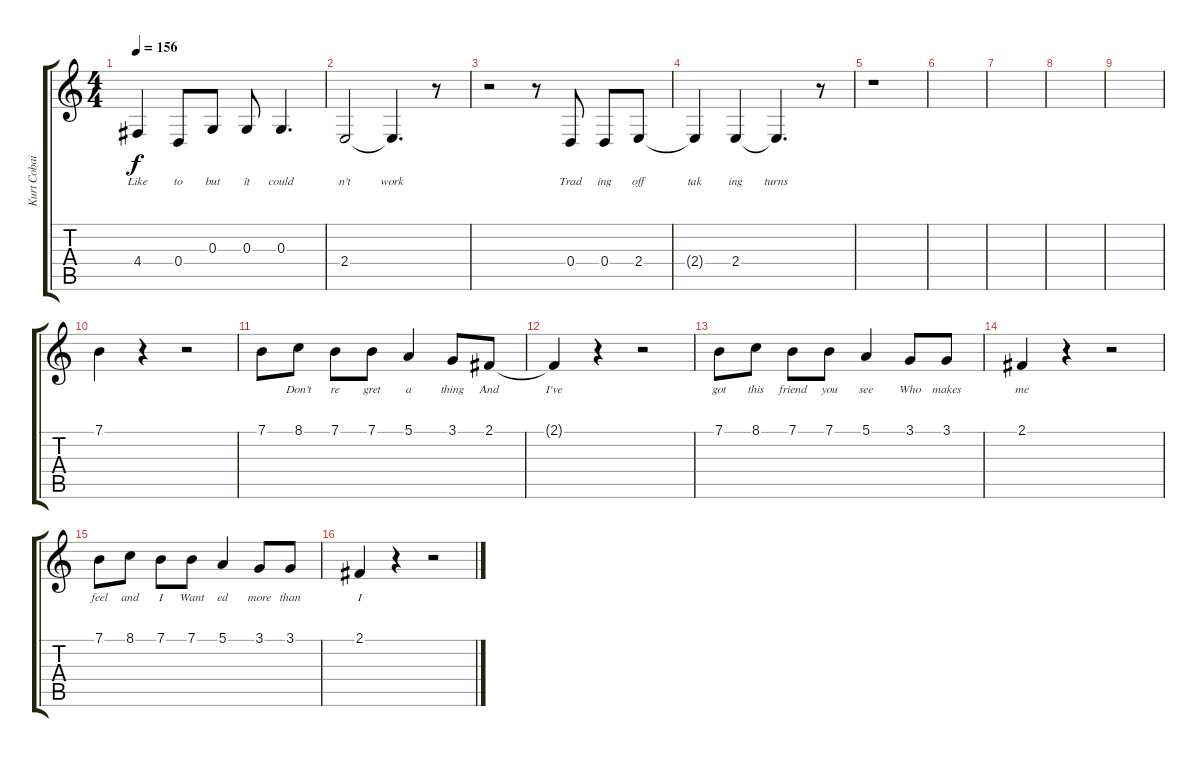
\track ("Kurt Cobain - Voice" "Kurt Cobai") {instrument baritonesax}
\staff {score tabs}
\tuning (E4 B3 G3 D3 A2 E2) {hide}
\ts (4 4)
\tempo 156
\clef g2
\ks c
4.4{t}.4{lyrics (0 "Like") lyrics (1 "") lyrics (2 "") lyrics (3 "") lyrics (4 "") dy f} 0.4.8{lyrics (0 "to") lyrics (1 "") lyrics (2 "") lyrics (3 "") lyrics (4 "")} 0.3.8{lyrics (0 "but") lyrics (1 "") lyrics (2 "") lyrics (3 "") lyrics (4 "")} 0.3.8{lyrics (0 "it") lyrics (1 "") lyrics (2 "") lyrics (3 "") lyrics (4 "")} 0.3.4{d lyrics (0 "could") lyrics (1 "") lyrics (2 "") lyrics (3 "") lyrics (4 "")} |
2.4.2{lyrics (0 "n't") lyrics (1 "") lyrics (2 "") lyrics (3 "") lyrics (4 "")} 2.4{t}.4{d lyrics (0 "work") lyrics (1 "") lyrics (2 "") lyrics (3 "") lyrics (4 "")} r.8 |
r.2 r.8 0.4.8{lyrics (0 "Trad") lyrics (1 "") lyrics (2 "") lyrics (3 "") lyrics (4 "")} 0.4.8{lyrics (0 "ing") lyrics (1 "") lyrics (2 "") lyrics (3 "") lyrics (4 "")} 2.4.8{lyrics (0 "off") lyrics (1 "") lyrics (2 "") lyrics (3 "") lyrics (4 "")} |
2.4{t}.4{lyrics (0 "tak") lyrics (1 "") lyrics (2 "") lyrics (3 "") lyrics (4 "")} 2.4.4{lyrics (0 "ing") lyrics (1 "") lyrics (2 "") lyrics (3 "") lyrics (4 "")} 2.4{t}.4{d lyrics (0 "turns") lyrics (1 "") lyrics (2 "") lyrics (3 "") lyrics (4 "")} r.8 |
r.1 |
|
|
|
|
7.1.4{lyrics (0 "") lyrics (1 "") lyrics (2 "") lyrics (3 "") lyrics (4 "")} r.4 r.2 |
7.1.8{lyrics (0 "") lyrics (1 "") lyrics (2 "") lyrics (3 "") lyrics (4 "")} 8.1.8{lyrics (0 "Don't") lyrics (1 "") lyrics (2 "") lyrics (3 "") lyrics (4 "")} 7.1.8{lyrics (0 "re") lyrics (1 "") lyrics (2 "") lyrics (3 "") lyrics (4 "")} 7.1.8{lyrics (0 "gret") lyrics (1 "") lyrics (2 "") lyrics (3 "") lyrics (4 "")} 5.1.4{lyrics (0 "a") lyrics (1 "") lyrics (2 "") lyrics (3 "") lyrics (4 "")} 3.1.8{lyrics (0 "thing") lyrics (1 "") lyrics (2 "") lyrics (3 "") lyrics (4 "")} 2.1.8{lyrics (0 "And") lyrics (1 "") lyrics (2 "") lyrics (3 "") lyrics (4 "")} |
2.1{t}.4{lyrics (0 "I've") lyrics (1 "") lyrics (2 "") lyrics (3 "") lyrics (4 "")} r.4 r.2 |
7.1.8{lyrics (0 "got") lyrics (1 "") lyrics (2 "") lyrics (3 "") lyrics (4 "")} 8.1.8{lyrics (0 "this") lyrics (1 "") lyrics (2 "") lyrics (3 "") lyrics (4 "")} 7.1.8{lyrics (0 "friend") lyrics (1 "") lyrics (2 "") lyrics (3 "") lyrics (4 "")} 7.1.8{lyrics (0 "you") lyrics (1 "") lyrics (2 "") lyrics (3 "") lyrics (4 "")} 5.1.4{lyrics (0 "see") lyrics (1 "") lyrics (2 "") lyrics (3 "") lyrics (4 "")} 3.1.8{lyrics (0 "Who") lyrics (1 "") lyrics (2 "") lyrics (3 "") lyrics (4 "")} 3.1.8{lyrics (0 "makes") lyrics (1 "") lyrics (2 "") lyrics (3 "") lyrics (4 "")} |
2.1.4{lyrics (0 "me") lyrics (1 "") lyrics (2 "") lyrics (3 "") lyrics (4 "")} r.4 r.2 |
7.1.8{lyrics (0 "feel") lyrics (1 "") lyrics (2 "") lyrics (3 "") lyrics (4 "")} 8.1.8{lyrics (0 "and") lyrics (1 "") lyrics (2 "") lyrics (3 "") lyrics (4 "")} 7.1.8{lyrics (0 "I") lyrics (1 "") lyrics (2 "") lyrics (3 "") lyrics (4 "")} 7.1.8{lyrics (0 "Want") lyrics (1 "") lyrics (2 "") lyrics (3 "") lyrics (4 "")} 5.1.4{lyrics (0 "ed") lyrics (1 "") lyrics (2 "") lyrics (3 "") lyrics (4 "")} 3.1.8{lyrics (0 "more") lyrics (1 "") lyrics (2 "") lyrics (3 "") lyrics (4 "")} 3.1.8{lyrics (0 "than") lyrics (1 "") lyrics (2 "") lyrics (3 "") lyrics (4 "")} |
2.1.4{lyrics (0 "I") lyrics (1 "") lyrics (2 "") lyrics (3 "") lyrics (4 "")} r.4 r.2
